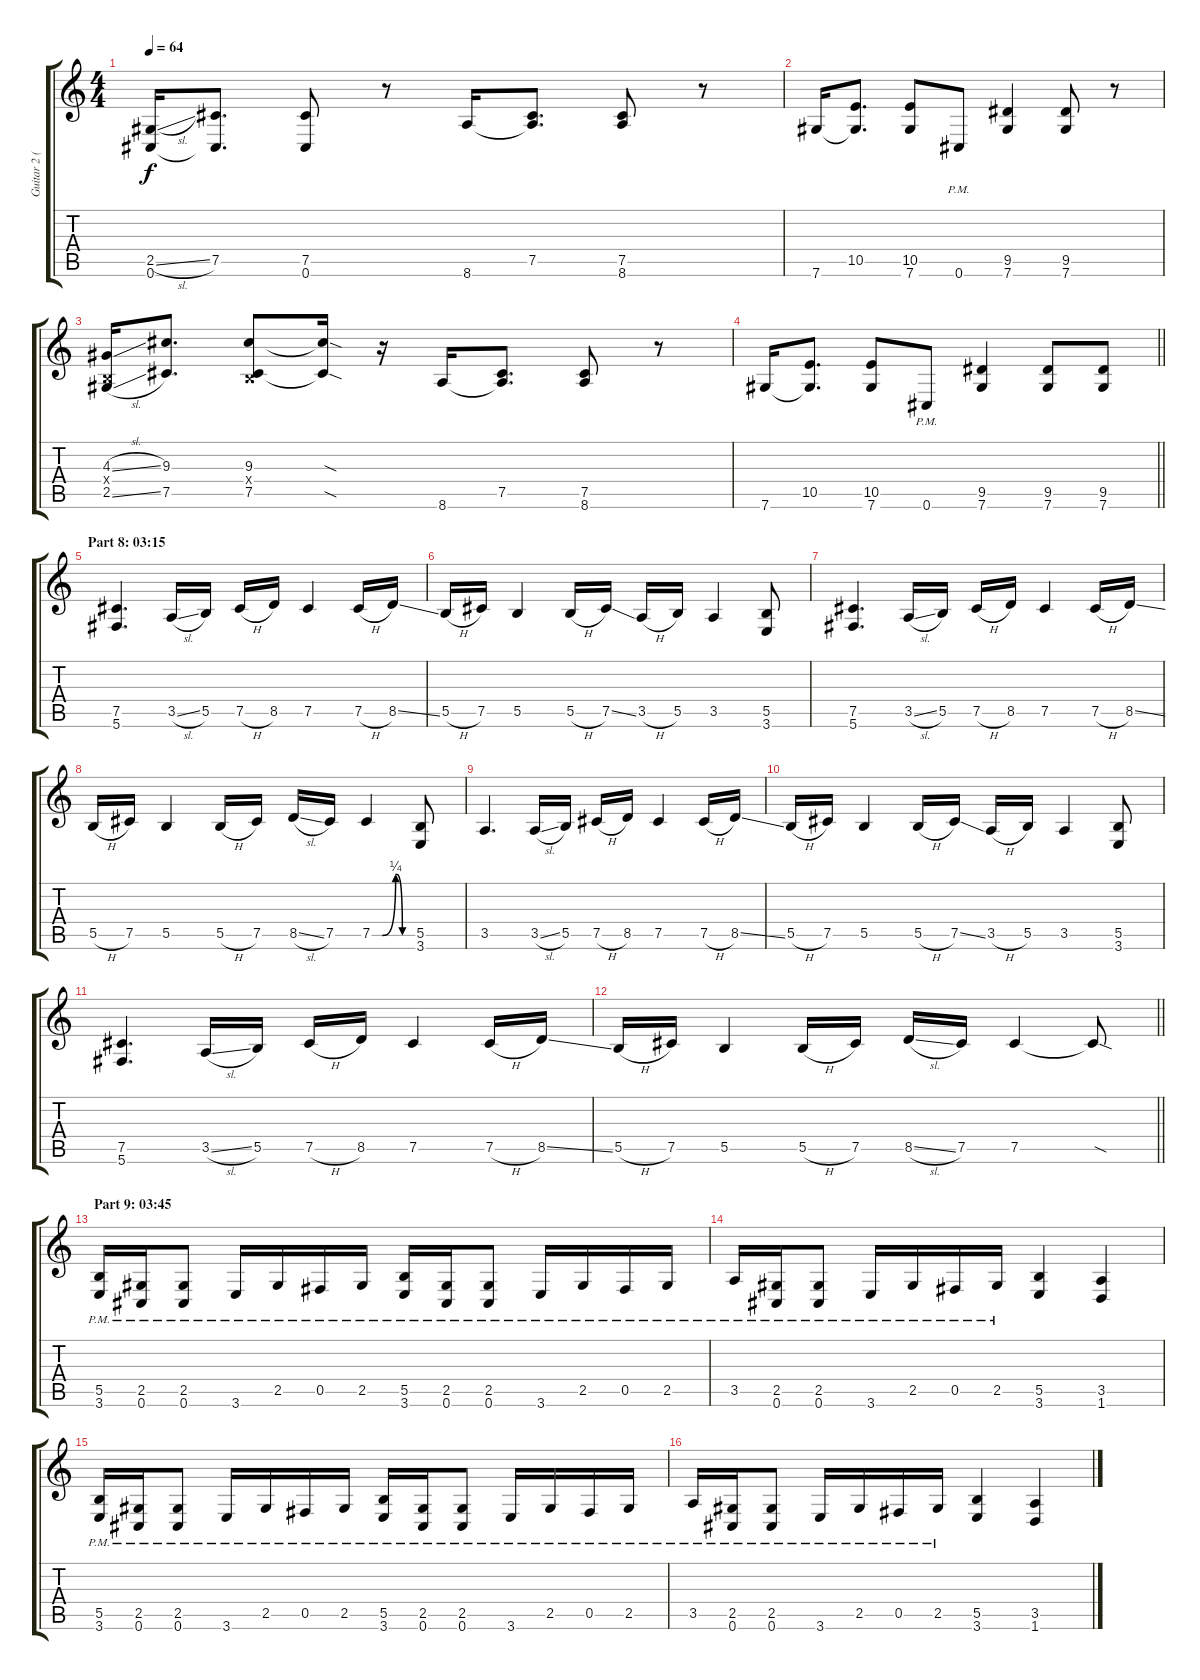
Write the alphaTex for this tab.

\track ("Guitar 2 (Distortion)" "Guitar 2 (") {instrument distortionguitar}
\staff {score tabs}
\tuning (Db4 Ab3 E3 B2 Gb2 Db2) {hide}
\ts (4 4)
\tempo 64
\clef g2
\ks c
(2.5{sl} 0.6).16{dy f} (7.5 0.6{t}).8{d} (7.5 0.6).8 r.8 8.6.16 (7.5 8.6{t}).8{d} (7.5 8.6).8 r.8 |
7.6.16 (10.5 7.6{t}).8{d} (10.5 7.6).8 0.6{pm}.8 (9.5 7.6).4 (9.5 7.6).8 r.8 |
(4.3{sl} 0.4{x} 2.5{sl}).16 (9.3 7.5).8{d} (9.3 0.4{x} 7.5).8 (9.3{sod t} 7.5{sod t}).16 r.16 8.6.16 (7.5 8.6{t}).8{d} (7.5 8.6).8 r.8 |
\barLineRight lightlight
7.6.16 (10.5 7.6{t}).8{d} (10.5 7.6).8 0.6{pm}.8 (9.5 7.6).4 (9.5 7.6).8 (9.5 7.6).8 |
\section ("" "Part 8: 03:15")
(7.5 5.6).4{d} 3.5{sl}.16 5.5.16 7.5{h}.16 8.5.16 7.5.4 7.5{h}.16 8.5{ss}.16 |
5.5{h}.16 7.5.16 5.5.4 5.5{h}.16 7.5{ss}.16 3.5{h}.16 5.5.16 3.5.4 (5.5 3.6).8 |
(7.5 5.6).4{d} 3.5{sl}.16 5.5.16 7.5{h}.16 8.5.16 7.5.4 7.5{h}.16 8.5{ss}.16 |
5.5{h}.16 7.5.16 5.5.4 5.5{h}.16 7.5.16 8.5{sl}.16 7.5.16 7.5{be (custom 0 0 15 0 35 1 45 0 60 0)}.4 (5.5 3.6).8 |
3.5.4{d} 3.5{sl}.16 5.5.16 7.5{h}.16 8.5.16 7.5.4 7.5{h}.16 8.5{ss}.16 |
5.5{h}.16 7.5.16 5.5.4 5.5{h}.16 7.5{ss}.16 3.5{h}.16 5.5.16 3.5.4 (5.5 3.6).8 |
(7.5 5.6).4{d} 3.5{sl}.16 5.5.16 7.5{h}.16 8.5.16 7.5.4 7.5{h}.16 8.5{ss}.16 |
\barLineRight lightlight
5.5{h}.16 7.5.16 5.5.4 5.5{h}.16 7.5.16 8.5{sl}.16 7.5.16 7.5.4 7.5{sod t}.8 |
\section ("" "Part 9: 03:45")
(5.5{pm} 3.6{pm}).16 (2.5{pm} 0.6{pm}).16 (2.5{pm} 0.6{pm}).8 3.6{pm}.16 2.5{pm}.16 0.5{pm}.16 2.5{pm}.16 (5.5{pm} 3.6{pm}).16 (2.5{pm} 0.6{pm}).16 (2.5{pm} 0.6{pm}).8 3.6{pm}.16 2.5{pm}.16 0.5{pm}.16 2.5{pm}.16 |
3.5{pm}.16 (2.5{pm} 0.6{pm}).16 (2.5{pm} 0.6{pm}).8 3.6{pm}.16 2.5{pm}.16 0.5{pm}.16 2.5{pm}.16 (5.5 3.6).4 (3.5 1.6).4 |
(5.5{pm} 3.6{pm}).16 (2.5{pm} 0.6{pm}).16 (2.5{pm} 0.6{pm}).8 3.6{pm}.16 2.5{pm}.16 0.5{pm}.16 2.5{pm}.16 (5.5{pm} 3.6{pm}).16 (2.5{pm} 0.6{pm}).16 (2.5{pm} 0.6{pm}).8 3.6{pm}.16 2.5{pm}.16 0.5{pm}.16 2.5{pm}.16 |
3.5{pm}.16 (2.5{pm} 0.6{pm}).16 (2.5{pm} 0.6{pm}).8 3.6{pm}.16 2.5{pm}.16 0.5{pm}.16 2.5{pm}.16 (5.5 3.6).4 (3.5 1.6).4
